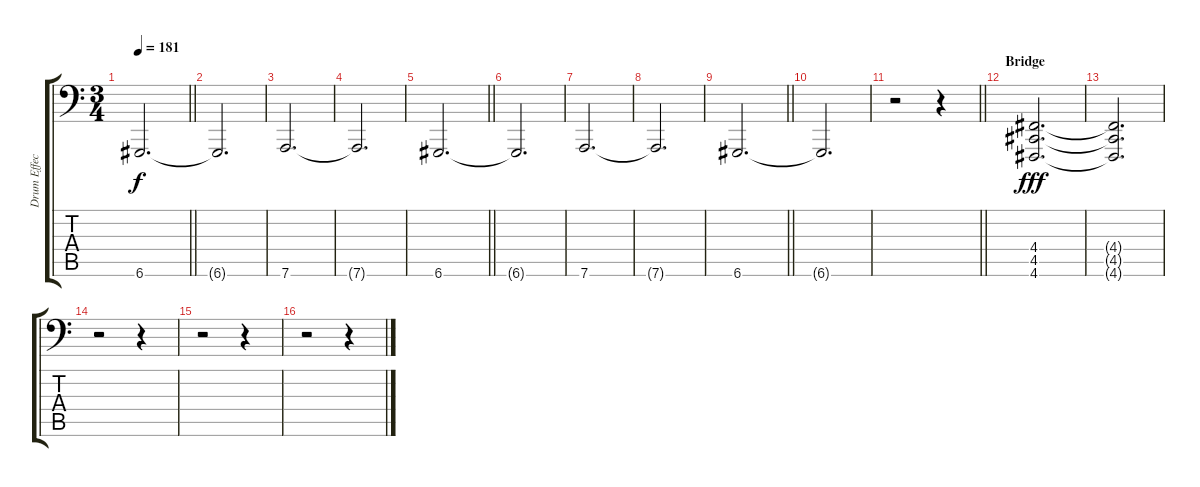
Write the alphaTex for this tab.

\track ("Drum Effect/Synth" "Drum Effec") {instrument gunshot}
\staff {score tabs}
\tuning (E3 B2 G2 D2 A1 D1) {hide}
\ts (3 4)
\tempo 181
\clef f4
\barLineRight lightlight
\ks c
6.6.2{d dy f} |
6.6{t}.2{d} |
7.6.2{d} |
7.6{t}.2{d} |
\barLineRight lightlight
6.6.2{d} |
6.6{t}.2{d} |
7.6.2{d} |
7.6{t}.2{d} |
\barLineRight lightlight
6.6.2{d} |
6.6{t}.2{d} |
\barLineRight lightlight
r.2 r.4 |
\section ("" "Bridge")
(4.4 4.5 4.6).2{d dy fff} |
(4.4{t} 4.5{t} 4.6{t}).2{d} |
r.2 r.4 |
r.2 r.4 |
r.2 r.4
